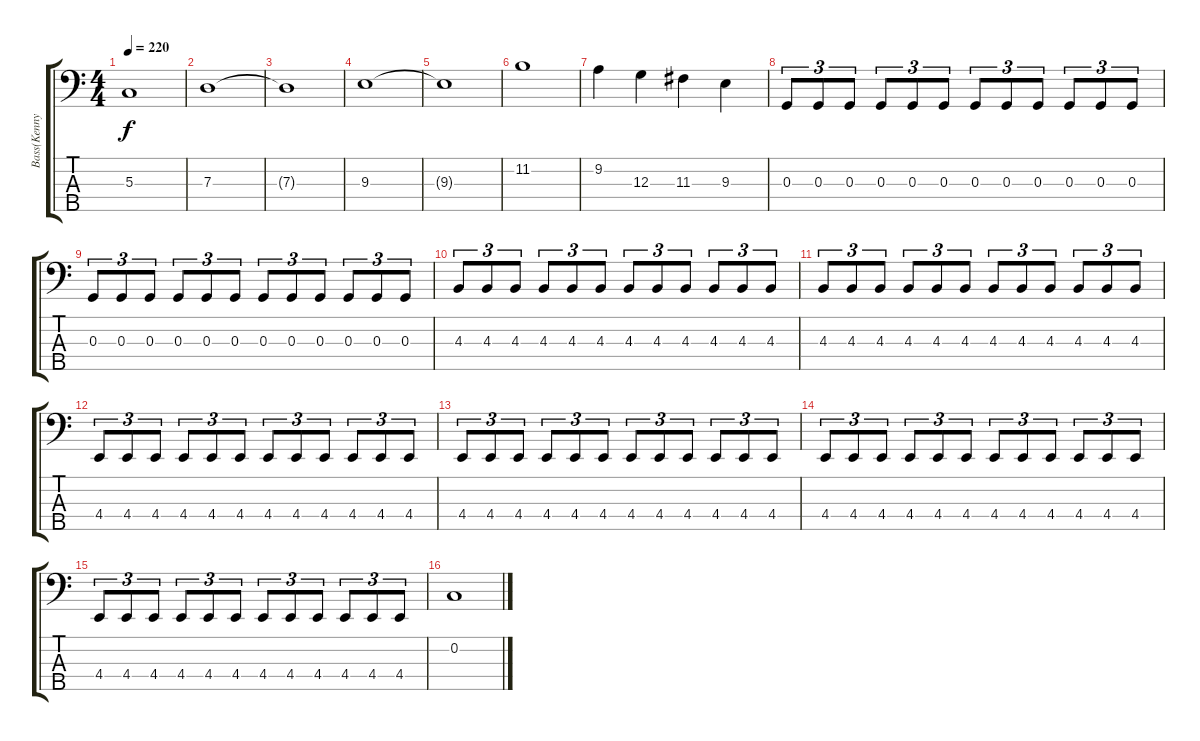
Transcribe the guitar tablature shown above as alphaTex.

\track ("Bass(Kenny Arehart)" "Bass(Kenny") {instrument electricbassfinger}
\staff {score tabs}
\tuning (F2 C2 G1 C1 A0) {hide}
\ts (4 4)
\tempo 220
\clef f4
\ks c
5.3{t}.1{dy f} |
7.3.1 |
7.3{t}.1 |
9.3.1 |
9.3{t}.1 |
11.2.1 |
9.2.4 12.3.4 11.3.4 9.3.4 |
0.3.8{tu (3 2)} 0.3.8{tu (3 2)} 0.3.8{tu (3 2)} 0.3.8{tu (3 2)} 0.3.8{tu (3 2)} 0.3.8{tu (3 2)} 0.3.8{tu (3 2)} 0.3.8{tu (3 2)} 0.3.8{tu (3 2)} 0.3.8{tu (3 2)} 0.3.8{tu (3 2)} 0.3.8{tu (3 2)} |
0.3.8{tu (3 2)} 0.3.8{tu (3 2)} 0.3.8{tu (3 2)} 0.3.8{tu (3 2)} 0.3.8{tu (3 2)} 0.3.8{tu (3 2)} 0.3.8{tu (3 2)} 0.3.8{tu (3 2)} 0.3.8{tu (3 2)} 0.3.8{tu (3 2)} 0.3.8{tu (3 2)} 0.3.8{tu (3 2)} |
4.3.8{tu (3 2)} 4.3.8{tu (3 2)} 4.3.8{tu (3 2)} 4.3.8{tu (3 2)} 4.3.8{tu (3 2)} 4.3.8{tu (3 2)} 4.3.8{tu (3 2)} 4.3.8{tu (3 2)} 4.3.8{tu (3 2)} 4.3.8{tu (3 2)} 4.3.8{tu (3 2)} 4.3.8{tu (3 2)} |
4.3.8{tu (3 2)} 4.3.8{tu (3 2)} 4.3.8{tu (3 2)} 4.3.8{tu (3 2)} 4.3.8{tu (3 2)} 4.3.8{tu (3 2)} 4.3.8{tu (3 2)} 4.3.8{tu (3 2)} 4.3.8{tu (3 2)} 4.3.8{tu (3 2)} 4.3.8{tu (3 2)} 4.3.8{tu (3 2)} |
4.4.8{tu (3 2)} 4.4.8{tu (3 2)} 4.4.8{tu (3 2)} 4.4.8{tu (3 2)} 4.4.8{tu (3 2)} 4.4.8{tu (3 2)} 4.4.8{tu (3 2)} 4.4.8{tu (3 2)} 4.4.8{tu (3 2)} 4.4.8{tu (3 2)} 4.4.8{tu (3 2)} 4.4.8{tu (3 2)} |
4.4.8{tu (3 2)} 4.4.8{tu (3 2)} 4.4.8{tu (3 2)} 4.4.8{tu (3 2)} 4.4.8{tu (3 2)} 4.4.8{tu (3 2)} 4.4.8{tu (3 2)} 4.4.8{tu (3 2)} 4.4.8{tu (3 2)} 4.4.8{tu (3 2)} 4.4.8{tu (3 2)} 4.4.8{tu (3 2)} |
4.4.8{tu (3 2)} 4.4.8{tu (3 2)} 4.4.8{tu (3 2)} 4.4.8{tu (3 2)} 4.4.8{tu (3 2)} 4.4.8{tu (3 2)} 4.4.8{tu (3 2)} 4.4.8{tu (3 2)} 4.4.8{tu (3 2)} 4.4.8{tu (3 2)} 4.4.8{tu (3 2)} 4.4.8{tu (3 2)} |
4.4.8{tu (3 2)} 4.4.8{tu (3 2)} 4.4.8{tu (3 2)} 4.4.8{tu (3 2)} 4.4.8{tu (3 2)} 4.4.8{tu (3 2)} 4.4.8{tu (3 2)} 4.4.8{tu (3 2)} 4.4.8{tu (3 2)} 4.4.8{tu (3 2)} 4.4.8{tu (3 2)} 4.4.8{tu (3 2)} |
0.2.1
